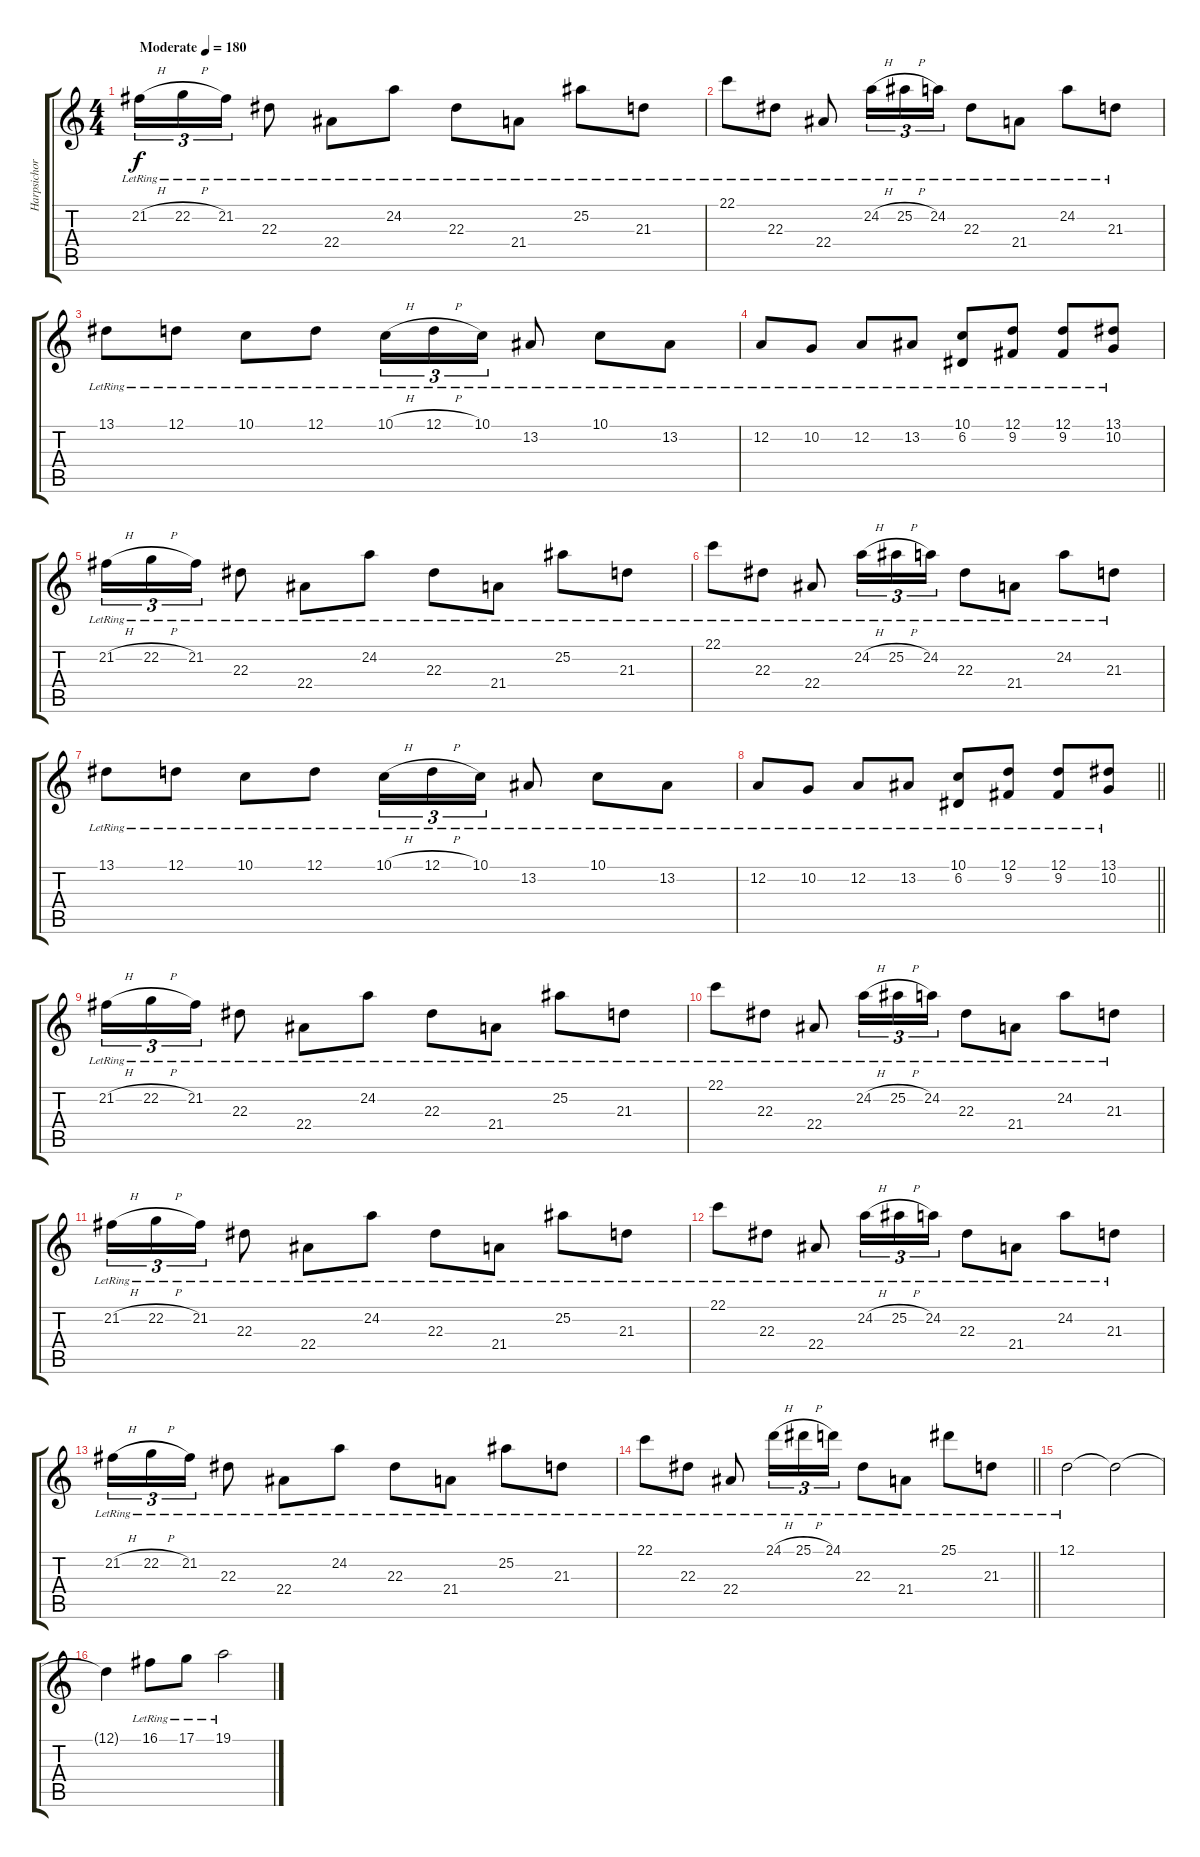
\track ("Harpsichord" "Harpsichor") {instrument harpsichord}
\staff {score tabs}
\tuning (D4 A3 F3 C3 G2 D2) {hide}
\ts (4 4)
\tempo (180 "Moderate")
\clef g2
\ks c
21.2{h lr}.16{tu (3 2) dy f instrument harpsichord} 22.2{h lr}.16{tu (3 2)} 21.2{lr}.16{tu (3 2)} 22.3{lr}.8 22.4{lr}.8 24.2{lr}.8 22.3{lr}.8 21.4{lr}.8 25.2{lr}.8 21.3{lr}.8 |
22.1{lr}.8 22.3{lr}.8 22.4{lr}.8 24.2{h lr}.16{tu (3 2)} 25.2{h lr}.16{tu (3 2)} 24.2{lr}.16{tu (3 2)} 22.3{lr}.8 21.4{lr}.8 24.2{lr}.8 21.3{lr}.8 |
13.1{lr}.8 12.1{lr}.8 10.1{lr}.8 12.1{lr}.8 10.1{h lr}.16{tu (3 2)} 12.1{h lr}.16{tu (3 2)} 10.1{lr}.16{tu (3 2)} 13.2{lr}.8 10.1{lr}.8 13.2{lr}.8 |
12.2{lr}.8 10.2{lr}.8 12.2{lr}.8 13.2{lr}.8 (10.1{lr} 6.2{lr}).8 (12.1{lr} 9.2{lr}).8 (12.1{lr} 9.2{lr}).8 (13.1{lr} 10.2{lr}).8 |
21.2{h lr}.16{tu (3 2)} 22.2{h lr}.16{tu (3 2)} 21.2{lr}.16{tu (3 2)} 22.3{lr}.8 22.4{lr}.8 24.2{lr}.8 22.3{lr}.8 21.4{lr}.8 25.2{lr}.8 21.3{lr}.8 |
22.1{lr}.8 22.3{lr}.8 22.4{lr}.8 24.2{h lr}.16{tu (3 2)} 25.2{h lr}.16{tu (3 2)} 24.2{lr}.16{tu (3 2)} 22.3{lr}.8 21.4{lr}.8 24.2{lr}.8 21.3{lr}.8 |
13.1{lr}.8 12.1{lr}.8 10.1{lr}.8 12.1{lr}.8 10.1{h lr}.16{tu (3 2)} 12.1{h lr}.16{tu (3 2)} 10.1{lr}.16{tu (3 2)} 13.2{lr}.8 10.1{lr}.8 13.2{lr}.8 |
\barLineRight lightlight
12.2{lr}.8 10.2{lr}.8 12.2{lr}.8 13.2{lr}.8 (10.1{lr} 6.2{lr}).8 (12.1{lr} 9.2{lr}).8 (12.1{lr} 9.2{lr}).8 (13.1{lr} 10.2{lr}).8 |
21.2{h lr}.16{tu (3 2)} 22.2{h lr}.16{tu (3 2)} 21.2{lr}.16{tu (3 2)} 22.3{lr}.8 22.4{lr}.8 24.2{lr}.8 22.3{lr}.8 21.4{lr}.8 25.2{lr}.8 21.3{lr}.8 |
22.1{lr}.8 22.3{lr}.8 22.4{lr}.8 24.2{h lr}.16{tu (3 2)} 25.2{h lr}.16{tu (3 2)} 24.2{lr}.16{tu (3 2)} 22.3{lr}.8 21.4{lr}.8 24.2{lr}.8 21.3{lr}.8 |
21.2{h lr}.16{tu (3 2)} 22.2{h lr}.16{tu (3 2)} 21.2{lr}.16{tu (3 2)} 22.3{lr}.8 22.4{lr}.8 24.2{lr}.8 22.3{lr}.8 21.4{lr}.8 25.2{lr}.8 21.3{lr}.8 |
22.1{lr}.8 22.3{lr}.8 22.4{lr}.8 24.2{h lr}.16{tu (3 2)} 25.2{h lr}.16{tu (3 2)} 24.2{lr}.16{tu (3 2)} 22.3{lr}.8 21.4{lr}.8 24.2{lr}.8 21.3{lr}.8 |
21.2{h lr}.16{tu (3 2)} 22.2{h lr}.16{tu (3 2)} 21.2{lr}.16{tu (3 2)} 22.3{lr}.8 22.4{lr}.8 24.2{lr}.8 22.3{lr}.8 21.4{lr}.8 25.2{lr}.8 21.3{lr}.8 |
\barLineRight lightlight
22.1{lr}.8 22.3{lr}.8 22.4{lr}.8 24.1{h lr}.16{tu (3 2)} 25.1{h lr}.16{tu (3 2)} 24.1{lr}.16{tu (3 2)} 22.3{lr}.8 21.4{lr}.8 25.1{lr}.8 21.3{lr}.8 |
12.1{lr}.2 12.1{t}.2 |
12.1{t}.4 16.1{lr}.8 17.1{lr}.8 19.1{lr}.2
